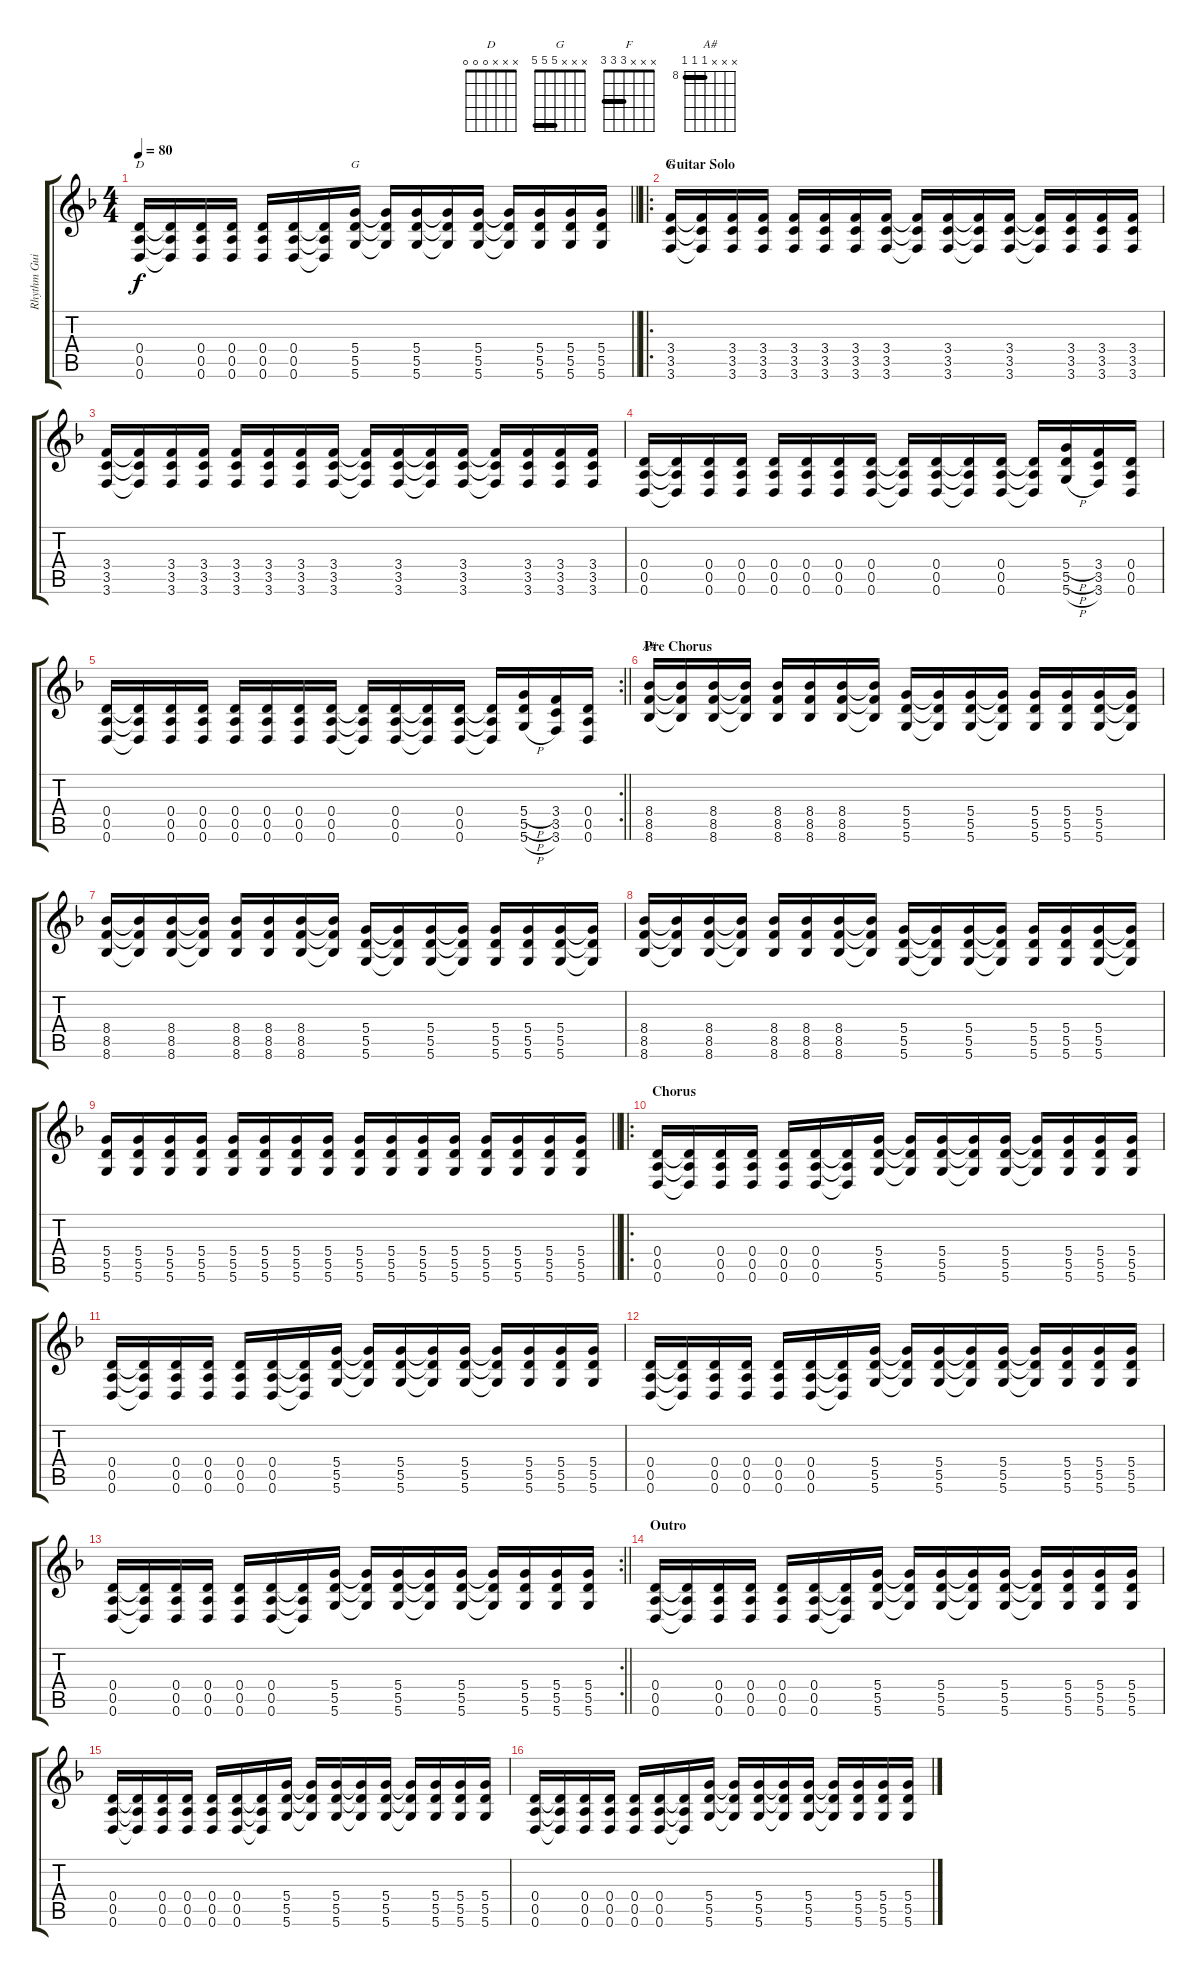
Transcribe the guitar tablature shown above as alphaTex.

\track ("Rhythm Guitar" "Rhythm Gui") {instrument overdrivenguitar}
\staff {score tabs}
\tuning (E4 B3 G3 D3 A2 D2) {hide}
\chord ("D" x x x 0 0 0)
\chord ("G" x x x 5 5 5) {barre 5}
\chord ("F" x x x 3 3 3) {barre 3}
\chord ("A#" x x x 8 8 8) {firstfret 8 barre 8}
\ts (4 4)
\tempo 80
\clef g2
\barLineRight lightlight
\ks f
(0.4 0.5 0.6).16{ch "D" dy f} (0.4{t} 0.5{t} 0.6{t}).16 (0.4 0.5 0.6).16 (0.4 0.5 0.6).16 (0.4 0.5 0.6).16 (0.4 0.5 0.6).16 (0.4{t} 0.5{t} 0.6{t}).16 (5.4 5.5 5.6).16{ch "G"} (5.4{t} 5.5{t} 5.6{t}).16 (5.4 5.5 5.6).16 (5.4{t} 5.5{t} 5.6{t}).16 (5.4 5.5 5.6).16 (5.4{t} 5.5{t} 5.6{t}).16 (5.4 5.5 5.6).16 (5.4 5.5 5.6).16 (5.4 5.5 5.6).16 |
\ro
\section ("" "Guitar Solo")
(3.4 3.5 3.6).16{ch "F"} (3.4{t} 3.5{t} 3.6{t}).16 (3.4 3.5 3.6).16 (3.4 3.5 3.6).16 (3.4 3.5 3.6).16 (3.4 3.5 3.6).16 (3.4 3.5 3.6).16 (3.4 3.5 3.6).16 (3.4{t} 3.5{t} 3.6{t}).16 (3.4 3.5 3.6).16 (3.4{t} 3.5{t} 3.6{t}).16 (3.4 3.5 3.6).16 (3.4{t} 3.5{t} 3.6{t}).16 (3.4 3.5 3.6).16 (3.4 3.5 3.6).16 (3.4 3.5 3.6).16 |
(3.4 3.5 3.6).16 (3.4{t} 3.5{t} 3.6{t}).16 (3.4 3.5 3.6).16 (3.4 3.5 3.6).16 (3.4 3.5 3.6).16 (3.4 3.5 3.6).16 (3.4 3.5 3.6).16 (3.4 3.5 3.6).16 (3.4{t} 3.5{t} 3.6{t}).16 (3.4 3.5 3.6).16 (3.4{t} 3.5{t} 3.6{t}).16 (3.4 3.5 3.6).16 (3.4{t} 3.5{t} 3.6{t}).16 (3.4 3.5 3.6).16 (3.4 3.5 3.6).16 (3.4 3.5 3.6).16 |
(0.4 0.5 0.6).16 (0.4{t} 0.5{t} 0.6{t}).16 (0.4 0.5 0.6).16 (0.4 0.5 0.6).16 (0.4 0.5 0.6).16 (0.4 0.5 0.6).16 (0.4 0.5 0.6).16 (0.4 0.5 0.6).16 (0.4{t} 0.5{t} 0.6{t}).16 (0.4 0.5 0.6).16 (0.4{t} 0.5{t} 0.6{t}).16 (0.4 0.5 0.6).16 (0.4{t} 0.5{t} 0.6{t}).16 (5.4{h} 5.5{h} 5.6{h}).16 (3.4 3.5 3.6).16 (0.4 0.5 0.6).16 |
\rc 2
\barLineRight lightlight
(0.4 0.5 0.6).16 (0.4{t} 0.5{t} 0.6{t}).16 (0.4 0.5 0.6).16 (0.4 0.5 0.6).16 (0.4 0.5 0.6).16 (0.4 0.5 0.6).16 (0.4 0.5 0.6).16 (0.4 0.5 0.6).16 (0.4{t} 0.5{t} 0.6{t}).16 (0.4 0.5 0.6).16 (0.4{t} 0.5{t} 0.6{t}).16 (0.4 0.5 0.6).16 (0.4{t} 0.5{t} 0.6{t}).16 (5.4{h} 5.5{h} 5.6{h}).16 (3.4 3.5 3.6).16 (0.4 0.5 0.6).16 |
\section ("" "Pre Chorus")
(8.4 8.5 8.6).16{ch "A#"} (8.4{t} 8.5{t} 8.6{t}).16 (8.4 8.5 8.6).16 (8.4{t} 8.5{t} 8.6{t}).16 (8.4 8.5 8.6).16 (8.4 8.5 8.6).16 (8.4 8.5 8.6).16 (8.4{t} 8.5{t} 8.6{t}).16 (5.4 5.5 5.6).16 (5.4{t} 5.5{t} 5.6{t}).16 (5.4 5.5 5.6).16 (5.4{t} 5.5{t} 5.6{t}).16 (5.4 5.5 5.6).16 (5.4 5.5 5.6).16 (5.4 5.5 5.6).16 (5.4{t} 5.5{t} 5.6{t}).16 |
(8.4 8.5 8.6).16 (8.4{t} 8.5{t} 8.6{t}).16 (8.4 8.5 8.6).16 (8.4{t} 8.5{t} 8.6{t}).16 (8.4 8.5 8.6).16 (8.4 8.5 8.6).16 (8.4 8.5 8.6).16 (8.4{t} 8.5{t} 8.6{t}).16 (5.4 5.5 5.6).16 (5.4{t} 5.5{t} 5.6{t}).16 (5.4 5.5 5.6).16 (5.4{t} 5.5{t} 5.6{t}).16 (5.4 5.5 5.6).16 (5.4 5.5 5.6).16 (5.4 5.5 5.6).16 (5.4{t} 5.5{t} 5.6{t}).16 |
(8.4 8.5 8.6).16 (8.4{t} 8.5{t} 8.6{t}).16 (8.4 8.5 8.6).16 (8.4{t} 8.5{t} 8.6{t}).16 (8.4 8.5 8.6).16 (8.4 8.5 8.6).16 (8.4 8.5 8.6).16 (8.4{t} 8.5{t} 8.6{t}).16 (5.4 5.5 5.6).16 (5.4{t} 5.5{t} 5.6{t}).16 (5.4 5.5 5.6).16 (5.4{t} 5.5{t} 5.6{t}).16 (5.4 5.5 5.6).16 (5.4 5.5 5.6).16 (5.4 5.5 5.6).16 (5.4{t} 5.5{t} 5.6{t}).16 |
\barLineRight lightlight
(5.4 5.5 5.6).16 (5.4 5.5 5.6).16 (5.4 5.5 5.6).16 (5.4 5.5 5.6).16 (5.4 5.5 5.6).16 (5.4 5.5 5.6).16 (5.4 5.5 5.6).16 (5.4 5.5 5.6).16 (5.4 5.5 5.6).16 (5.4 5.5 5.6).16 (5.4 5.5 5.6).16 (5.4 5.5 5.6).16 (5.4 5.5 5.6).16 (5.4 5.5 5.6).16 (5.4 5.5 5.6).16 (5.4 5.5 5.6).16 |
\ro
\section ("" "Chorus")
(0.4 0.5 0.6).16 (0.4{t} 0.5{t} 0.6{t}).16 (0.4 0.5 0.6).16 (0.4 0.5 0.6).16 (0.4 0.5 0.6).16 (0.4 0.5 0.6).16 (0.4{t} 0.5{t} 0.6{t}).16 (5.4 5.5 5.6).16 (5.4{t} 5.5{t} 5.6{t}).16 (5.4 5.5 5.6).16 (5.4{t} 5.5{t} 5.6{t}).16 (5.4 5.5 5.6).16 (5.4{t} 5.5{t} 5.6{t}).16 (5.4 5.5 5.6).16 (5.4 5.5 5.6).16 (5.4 5.5 5.6).16 |
(0.4 0.5 0.6).16 (0.4{t} 0.5{t} 0.6{t}).16 (0.4 0.5 0.6).16 (0.4 0.5 0.6).16 (0.4 0.5 0.6).16 (0.4 0.5 0.6).16 (0.4{t} 0.5{t} 0.6{t}).16 (5.4 5.5 5.6).16 (5.4{t} 5.5{t} 5.6{t}).16 (5.4 5.5 5.6).16 (5.4{t} 5.5{t} 5.6{t}).16 (5.4 5.5 5.6).16 (5.4{t} 5.5{t} 5.6{t}).16 (5.4 5.5 5.6).16 (5.4 5.5 5.6).16 (5.4 5.5 5.6).16 |
(0.4 0.5 0.6).16 (0.4{t} 0.5{t} 0.6{t}).16 (0.4 0.5 0.6).16 (0.4 0.5 0.6).16 (0.4 0.5 0.6).16 (0.4 0.5 0.6).16 (0.4{t} 0.5{t} 0.6{t}).16 (5.4 5.5 5.6).16 (5.4{t} 5.5{t} 5.6{t}).16 (5.4 5.5 5.6).16 (5.4{t} 5.5{t} 5.6{t}).16 (5.4 5.5 5.6).16 (5.4{t} 5.5{t} 5.6{t}).16 (5.4 5.5 5.6).16 (5.4 5.5 5.6).16 (5.4 5.5 5.6).16 |
\rc 2
\barLineRight lightlight
(0.4 0.5 0.6).16 (0.4{t} 0.5{t} 0.6{t}).16 (0.4 0.5 0.6).16 (0.4 0.5 0.6).16 (0.4 0.5 0.6).16 (0.4 0.5 0.6).16 (0.4{t} 0.5{t} 0.6{t}).16 (5.4 5.5 5.6).16 (5.4{t} 5.5{t} 5.6{t}).16 (5.4 5.5 5.6).16 (5.4{t} 5.5{t} 5.6{t}).16 (5.4 5.5 5.6).16 (5.4{t} 5.5{t} 5.6{t}).16 (5.4 5.5 5.6).16 (5.4 5.5 5.6).16 (5.4 5.5 5.6).16 |
\section ("" "Outro")
(0.4 0.5 0.6).16 (0.4{t} 0.5{t} 0.6{t}).16 (0.4 0.5 0.6).16 (0.4 0.5 0.6).16 (0.4 0.5 0.6).16 (0.4 0.5 0.6).16 (0.4{t} 0.5{t} 0.6{t}).16 (5.4 5.5 5.6).16 (5.4{t} 5.5{t} 5.6{t}).16 (5.4 5.5 5.6).16 (5.4{t} 5.5{t} 5.6{t}).16 (5.4 5.5 5.6).16 (5.4{t} 5.5{t} 5.6{t}).16 (5.4 5.5 5.6).16 (5.4 5.5 5.6).16 (5.4 5.5 5.6).16 |
(0.4 0.5 0.6).16 (0.4{t} 0.5{t} 0.6{t}).16 (0.4 0.5 0.6).16 (0.4 0.5 0.6).16 (0.4 0.5 0.6).16 (0.4 0.5 0.6).16 (0.4{t} 0.5{t} 0.6{t}).16 (5.4 5.5 5.6).16 (5.4{t} 5.5{t} 5.6{t}).16 (5.4 5.5 5.6).16 (5.4{t} 5.5{t} 5.6{t}).16 (5.4 5.5 5.6).16 (5.4{t} 5.5{t} 5.6{t}).16 (5.4 5.5 5.6).16 (5.4 5.5 5.6).16 (5.4 5.5 5.6).16 |
(0.4 0.5 0.6).16 (0.4{t} 0.5{t} 0.6{t}).16 (0.4 0.5 0.6).16 (0.4 0.5 0.6).16 (0.4 0.5 0.6).16 (0.4 0.5 0.6).16 (0.4{t} 0.5{t} 0.6{t}).16 (5.4 5.5 5.6).16 (5.4{t} 5.5{t} 5.6{t}).16 (5.4 5.5 5.6).16 (5.4{t} 5.5{t} 5.6{t}).16 (5.4 5.5 5.6).16 (5.4{t} 5.5{t} 5.6{t}).16 (5.4 5.5 5.6).16 (5.4 5.5 5.6).16 (5.4 5.5 5.6).16
